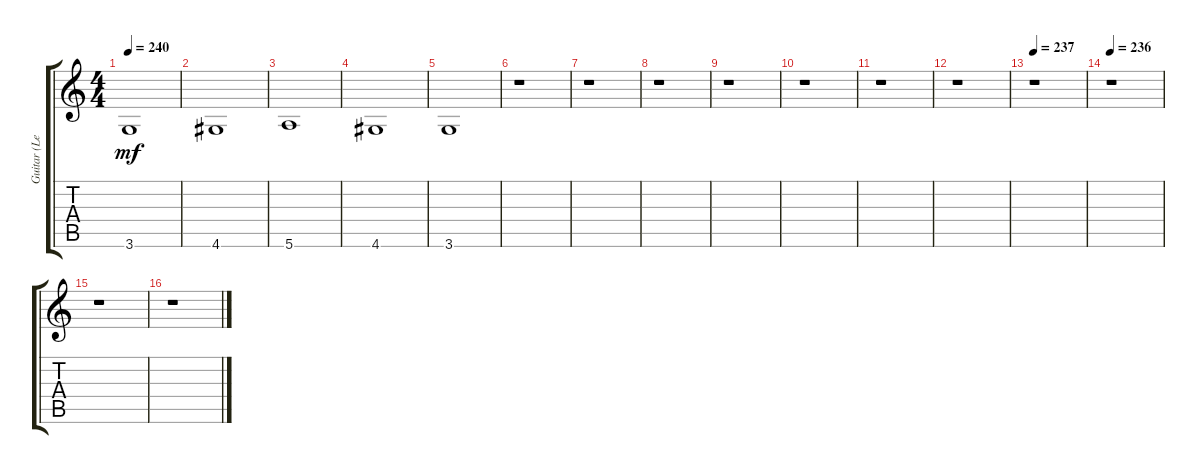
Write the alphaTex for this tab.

\track ("Guitar (Left)" "Guitar (Le") {instrument distortionguitar}
\staff {score tabs}
\tuning (E4 B3 G3 D3 A2 E2) {hide}
\ts (4 4)
\tempo 240
\clef g2
\ks c
3.6.1{dy mf} |
4.6.1 |
5.6.1 |
4.6.1 |
3.6.1 |
r.1 |
r.1 |
r.1 |
r.1 |
r.1 |
r.1 |
r.1 |
\tempo 237
r.1 |
\tempo 236
r.1 |
r.1 |
r.1
